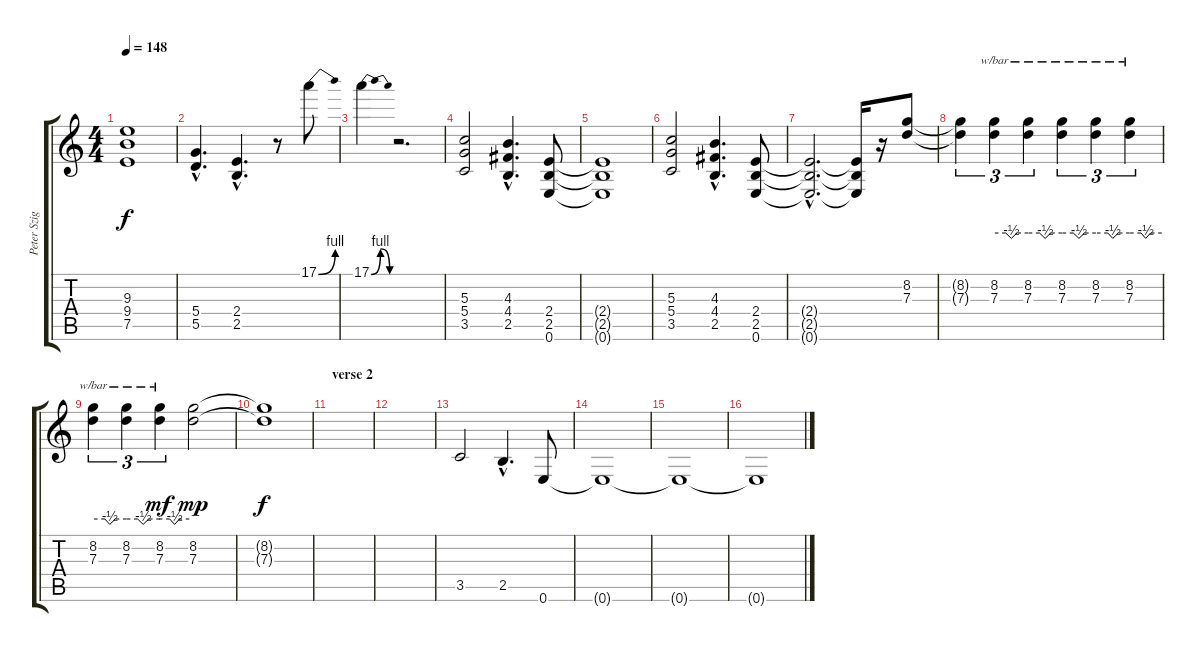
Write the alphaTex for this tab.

\track ("Peter Szigeti" "Peter Szig") {instrument distortionguitar}
\staff {score tabs}
\tuning (E4 B3 G3 D3 A2 E2) {hide}
\ts (4 4)
\tempo 148
\clef g2
\ks c
(9.3{t} 9.4{t} 7.5{t}).1{dy f} |
(5.4{hac} 5.5{hac}).4{d} (2.4{hac} 2.5{hac}).4{d} r.8 17.1{be (bend 0 0 60 4)}.8 |
17.1{be (bendrelease 0 0 15 4 45 4 60 0)}.4 r.2{d} |
(5.3 5.4 3.5).2 (4.3{hac} 4.4{hac} 2.5{hac}).4{d} (2.4 2.5 0.6).8 |
(2.4{t} 2.5{t} 0.6{t}).1 |
(5.3 5.4 3.5).2 (4.3{hac} 4.4{hac} 2.5{hac}).4{d} (2.4 2.5 0.6).8 |
(2.4{hac t} 2.5{hac t} 0.6{hac t}).2{d} (2.4{t} 2.5{t} 0.6{t}).16 r.16 (8.2 7.3).8{volume 13} |
(8.2{t} 7.3{t}).4{tu (3 2)} (8.2 7.3).4{tu (3 2) tbe (custom default 0 0 20 0 30 -2 40 0 60 0)} (8.2 7.3).4{tu (3 2) tbe (custom default 0 0 20 0 30 -2 40 0 60 0)} (8.2 7.3).4{tu (3 2) tbe (custom default 0 0 20 0 30 -2 40 0 60 0)} (8.2 7.3).4{tu (3 2) tbe (custom default 0 0 21 0 30 -2 40 0 60 0)} (8.2 7.3).4{tu (3 2) tbe (custom default 0 0 21 0 30 -2 39 0 60 0)} |
(8.2 7.3).4{tu (3 2) tbe (custom default 0 0 21 0 30 -2 40 0 60 0)} (8.2 7.3).4{tu (3 2) tbe (custom default 0 0 20 0 30 -2 40 0 60 0)} (8.2 7.3).4{tu (3 2) tbe (custom default 0 0 20 0 30 -2 40 0 60 0) dy mf} (8.2 7.3).2{dy mp volume 6} |
(8.2{t} 7.3{t}).1{dy f} |
\section ("" "verse 2")
|
|
3.5.2{volume 13} 2.5{hac}.4{d} 0.6.8 |
0.6{t}.1 |
0.6{t}.1{volume 3} |
0.6{t}.1
